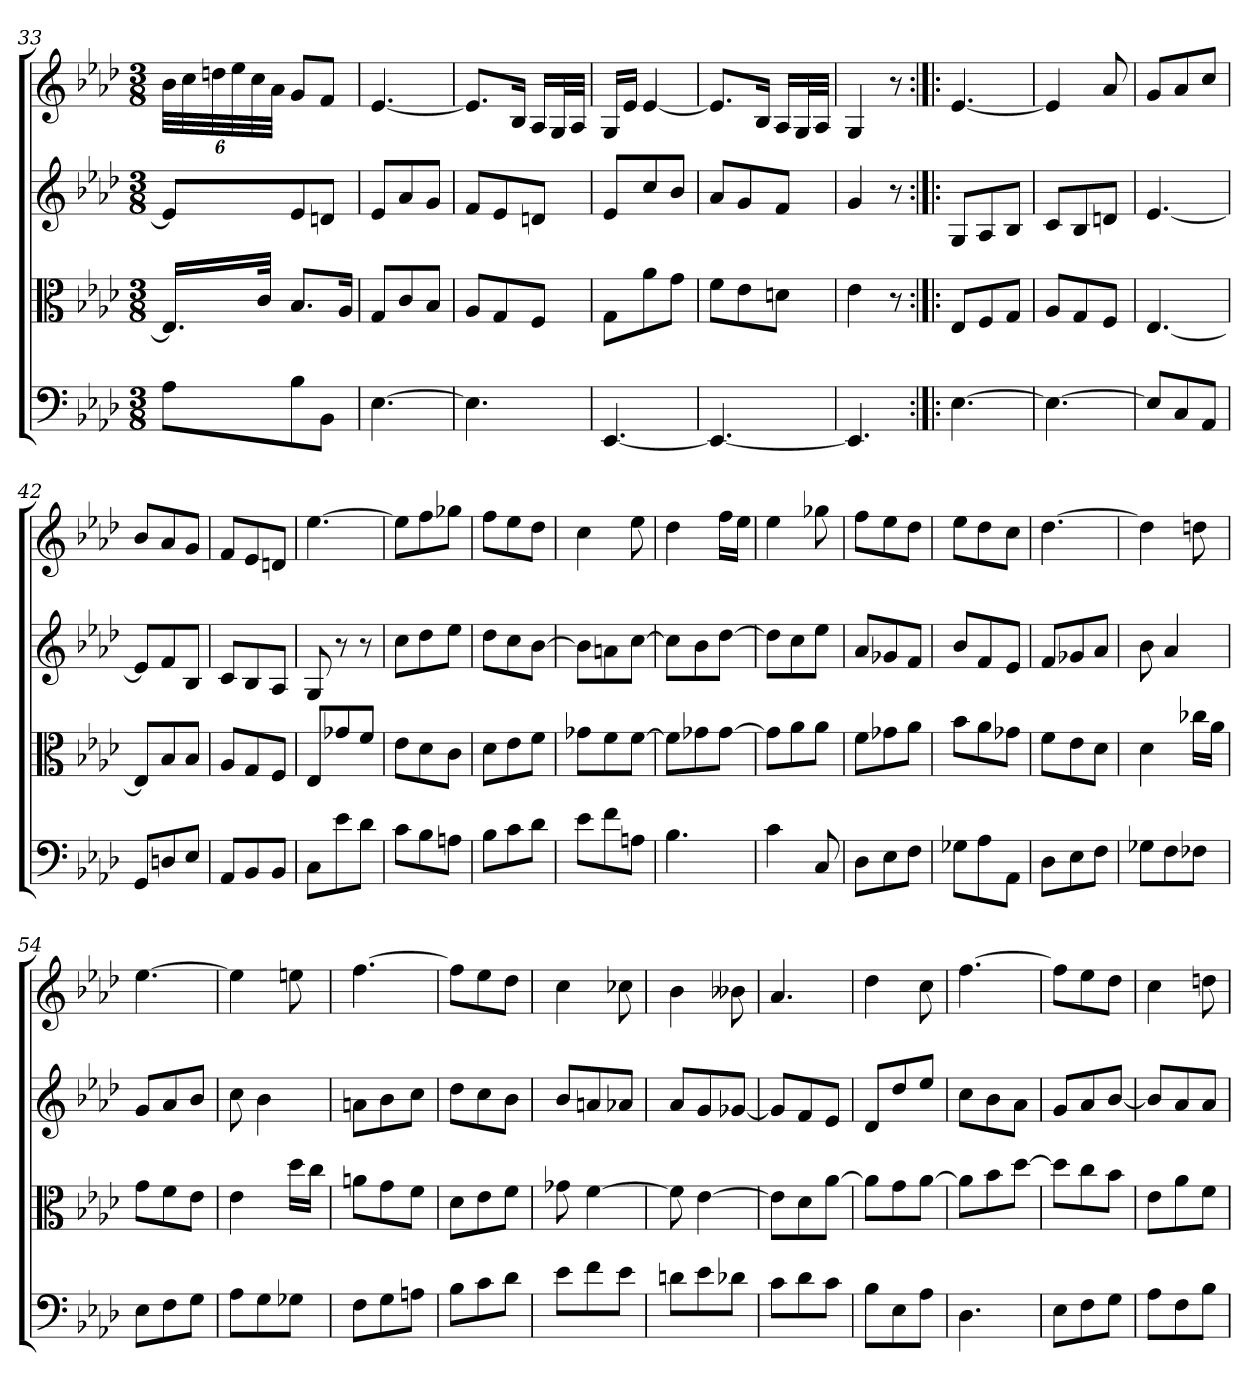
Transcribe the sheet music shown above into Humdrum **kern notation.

**kern	**kern	**kern	**kern
*part4	*part3	*part2	*part1
*staff4	*staff3	*staff2	*staff1
*clefF4	*clefC3	*clefG2	*clefG2
*k[b-e-a-d-]	*k[b-e-a-d-]	*k[b-e-a-d-]	*k[b-e-a-d-]
*A-:	*A-:	*A-:	*A-:
*M3/8	*M3/8	*M3/8	*M3/8
=33	=33	=33	=33
8A-\L	16.E-/LL]	8e-/L]	48b-\LLL
.	.	.	48cc\
.	.	.	48ddn\
.	.	.	48ee-\
.	.	.	48cc\
.	32c/JJk	.	.
.	.	.	48a-\JJJ
8B-\	8.B-/L	8e-/	8g/L
8BB-\J	.	8dn/J	8f/J
.	16A-/Jk	.	.
=34	=34	=34	=34
[4.E-\	8G/L	8e-/L	[4.e-/
.	8c/	8a-/	.
.	8B-/J	8g/J	.
=35	=35	=35	=35
4.E-\]	8A-/L	8f/L	8.e-/L]
.	8G/	8e-/	.
.	.	.	16B-/Jk
.	8F/J	8dn/J	16A-/LL
.	.	.	32G/L
.	.	.	32A-/JJJ
=36	=36	=36	=36
[4.EE-/	8G\L	8e-/L	16G/LL
.	.	.	16e-/JJ
.	8a-\	8cc/	[4e-/
.	8g\J	8b-/J	.
=37	=37	=37	=37
4.EE-/_	8f\L	8a-/L	8.e-/L]
.	8e-\	8g/	.
.	.	.	16B-/Jk
.	8dn\J	8f/J	16A-/LL
.	.	.	32G/L
.	.	.	32A-/JJJ
=38	=38	=38	=38
4.EE-/]	4e-\	4g/	4G/
.	8r	8r	8r
=39:|!|:	=39:|!|:	=39:|!|:	=39:|!|:
[4.E-\	8E-/L	8G/L	[4.e-/
.	8F/	8A-/	.
.	8G/J	8B-/J	.
=40	=40	=40	=40
4.E-\_	8A-/L	8c/L	4e-/]
.	8G/	8B-/	.
.	8F/J	8dn/J	8a-/
=41	=41	=41	=41
8E-/L]	[4.E-/	[4.e-/	8g/L
8C/	.	.	8a-/
8AA-/J	.	.	8cc/J
=42	=42	=42	=42
8GG/L	8E-/L]	8e-/L]	8b-/L
8Dn/	8B-/	8f/	8a-/
8E-/J	8B-/J	8B-/J	8g/J
=43	=43	=43	=43
8AA-/L	8A-/L	8c/L	8f/L
8BB-/	8G/	8B-/	8e-/
8BB-/J	8F/J	8A-/J	8dn/J
=44	=44	=44	=44
8C\L	8E-/L	8G/	[4.ee-\
8e-\	8g-X/	8r	.
8d-\J	8f/J	8r	.
=45	=45	=45	=45
8c\L	8e-\L	8cc\L	8ee-\L]
8B-\	8d-\	8dd-\	8ff\
8An\J	8c\J	8ee-\J	8gg-X\J
=46	=46	=46	=46
8B-\L	8d-\L	8dd-\L	8ff\L
8c\	8e-\	8cc\	8ee-\
8d-\J	8f\J	[8b-\J	8dd-\J
=47	=47	=47	=47
8e-\L	8g-X\L	8b-\L]	4cc\
8f\	8f\	8an\	.
8An\J	[8f\J	[8cc\J	8ee-\
=48	=48	=48	=48
4.B-\	8f\L]	8cc\L]	4dd-\
.	8g-X\	8b-\	.
.	[8g-\J	[8dd-\J	16ff\LL
.	.	.	16ee-\JJ
=49	=49	=49	=49
4c\	8g-\L]	8dd-\L]	4ee-\
.	8a-\	8cc\	.
8C/	8a-\J	8ee-\J	8gg-X\
=50	=50	=50	=50
8D-\L	8f\L	8a-/L	8ff\L
8E-\	8g-X\	8g-X/	8ee-\
8F\J	8a-\J	8f/J	8dd-\J
=51	=51	=51	=51
8G-X\L	8b-\L	8b-/L	8ee-\L
8A-\	8a-\	8f/	8dd-\
8AA-\J	8g-X\J	8e-/J	8cc\J
=52	=52	=52	=52
8D-\L	8f\L	8f/L	[4.dd-\
8E-\	8e-\	8g-X/	.
8F\J	8d-\J	8a-/J	.
=53	=53	=53	=53
8G-X\L	4d-\	8b-\	4dd-\]
8F\	.	4a-/	.
8F-X\J	16cc-X\LL	.	8ddn\
.	16a-\JJ	.	.
=54	=54	=54	=54
8E-\L	8g\L	8g/L	[4.ee-\
8F\	8f\	8a-/	.
8G\J	8e-\J	8b-/J	.
=55	=55	=55	=55
8A-\L	4e-\	8cc\	4ee-\]
8G\	.	4b-\	.
8G-X\J	16dd-\LL	.	8een\
.	16cc\JJ	.	.
=56	=56	=56	=56
8F\L	8an\L	8an\L	[4.ff\
8G\	8g\	8b-\	.
8An\J	8f\J	8cc\J	.
=57	=57	=57	=57
8B-\L	8d-\L	8dd-\L	8ff\L]
8c\	8e-\	8cc\	8ee-\
8d-\J	8f\J	8b-\J	8dd-\J
=58	=58	=58	=58
8e-\L	8g-X\	8b-/L	4cc\
8f\	[4f\	8an/	.
8e-\J	.	8a-X/J	8cc-X\
=59	=59	=59	=59
8dn\L	8f\]	8a-/L	4b-\
8e-\	[4e-\	8g/	.
8d-X\J	.	[8g-X/J	8b--X\
=60	=60	=60	=60
8c\L	8e-\L]	8g-/L]	4.a-/
8d-\	8d-\	8f/	.
8c\J	[8a-\J	8e-/J	.
=61	=61	=61	=61
8B-\L	8a-\L]	8d-/L	4dd-\
8E-\	8g\	8dd-/	.
8A-\J	[8a-\J	8ee-/J	8cc\
=62	=62	=62	=62
4.D-\	8a-\L]	8cc\L	[4.ff\
.	8b-\	8b-\	.
.	[8dd-\J	8a-\J	.
=63	=63	=63	=63
8E-\L	8dd-\L]	8g/L	8ff\L]
8F\	8cc\	8a-/	8ee-\
8G\J	8b-\J	[8b-/J	8dd-\J
=64	=64	=64	=64
8A-\L	8e-\L	8b-/L]	4cc\
8F\	8a-\	8a-/	.
8B-\J	8f\J	8a-/J	8ddn\
=	=	=	=
*-	*-	*-	*-
